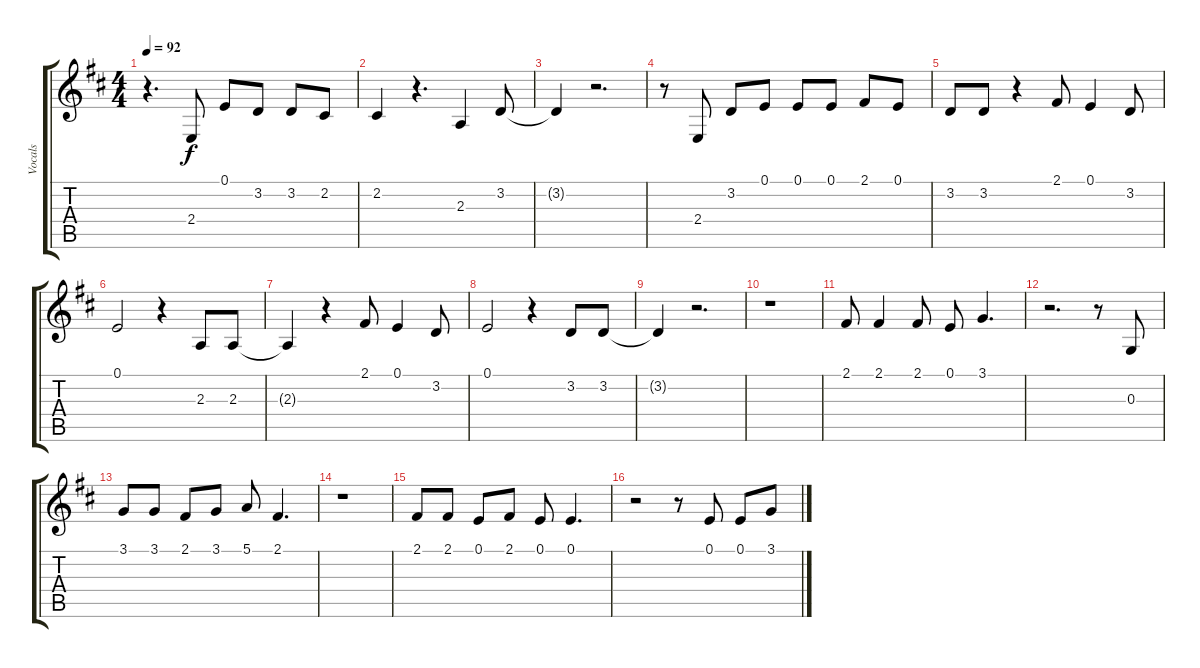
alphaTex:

\track ("Vocals" "Vocals") {instrument altosax}
\staff {score tabs}
\tuning (E4 B3 G3 D3 A2 E2) {hide}
\ts (4 4)
\tempo 92
\clef g2
\ks d
r.4{d dy f} 2.4.8 0.1.8 3.2.8 3.2.8 2.2.8 |
2.2.4 r.4{d} 2.3.4 3.2.8 |
3.2{t}.4 r.2{d} |
r.8 2.4.8 3.2.8 0.1.8 0.1.8 0.1.8 2.1.8 0.1.8 |
3.2.8 3.2.8 r.4 2.1.8 0.1.4 3.2.8 |
0.1.2 r.4 2.3.8 2.3.8 |
2.3{t}.4 r.4 2.1.8 0.1.4 3.2.8 |
0.1.2 r.4 3.2.8 3.2.8 |
3.2{t}.4 r.2{d} |
r.1 |
2.1.8 2.1.4 2.1.8 0.1.8 3.1.4{d} |
r.2{d} r.8 0.3.8 |
3.1.8 3.1.8 2.1.8 3.1.8 5.1.8 2.1.4{d} |
r.1 |
2.1.8 2.1.8 0.1.8 2.1.8 0.1.8 0.1.4{d} |
r.2 r.8 0.1.8 0.1.8 3.1.8
